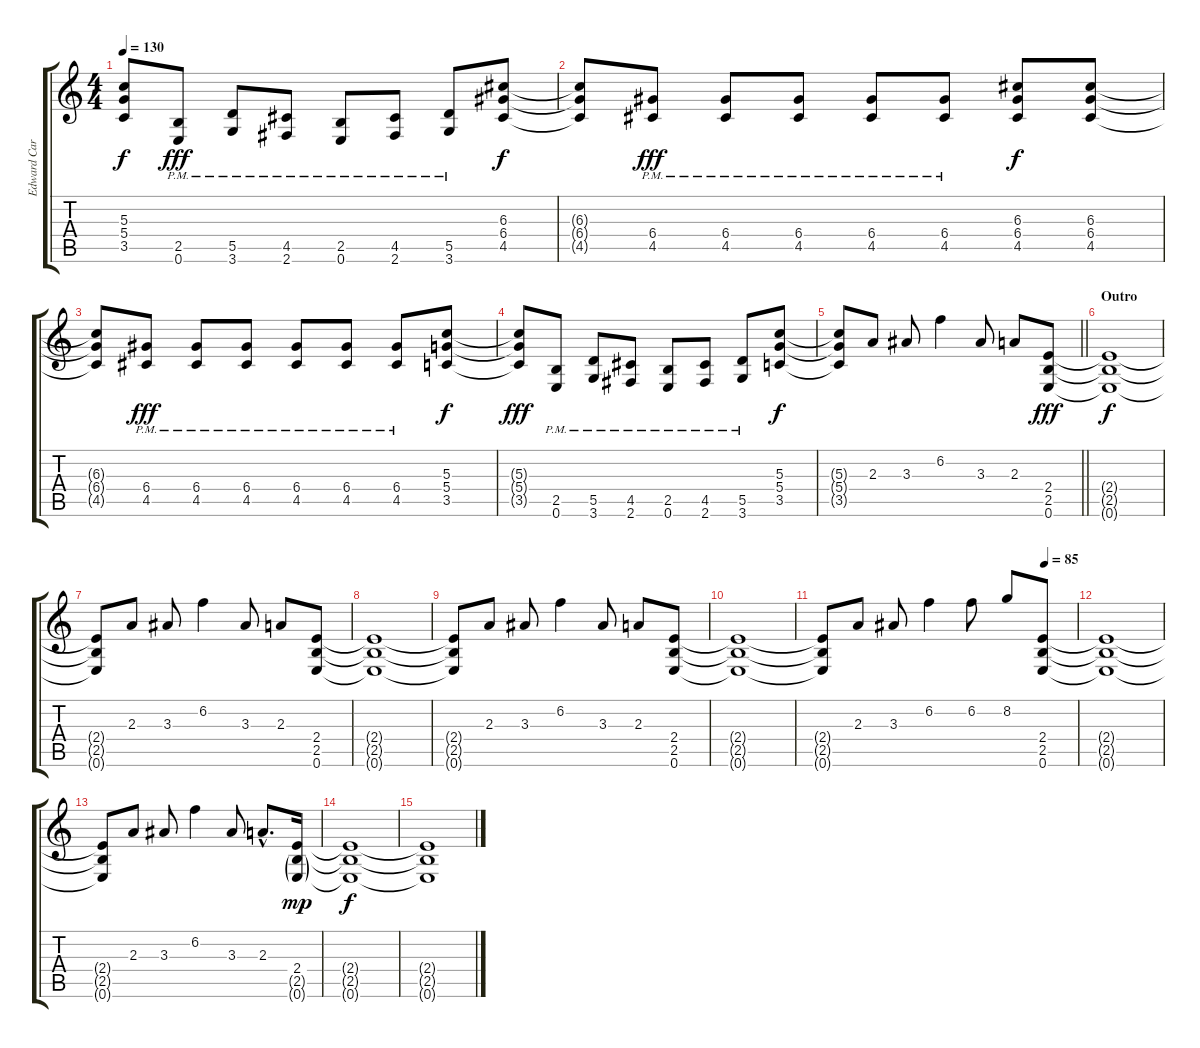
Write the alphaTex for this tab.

\track ("Edward Carlson" "Edward Car") {instrument electricguitarclean}
\staff {score tabs}
\tuning (E4 B3 G3 D3 A2 E2) {hide}
\ts (4 4)
\tempo 130
\clef g2
\ks c
(5.3{t} 5.4{t} 3.5{t}).8{dy f} (2.5{pm} 0.6{pm}).8{dy fff} (5.5{pm} 3.6{pm}).8 (4.5{pm} 2.6{pm}).8 (2.5{pm} 0.6{pm}).8 (4.5{pm} 2.6{pm}).8 (5.5{pm} 3.6{pm}).8 (6.3 6.4 4.5).8{dy f} |
(6.3{t} 6.4{t} 4.5{t}).8 (6.4{pm} 4.5{pm}).8{dy fff} (6.4{pm} 4.5{pm}).8 (6.4{pm} 4.5{pm}).8 (6.4{pm} 4.5{pm}).8 (6.4{pm} 4.5{pm}).8 (6.3 6.4 4.5).8{dy f} (6.3 6.4 4.5).8 |
(6.3{t} 6.4{t} 4.5{t}).8 (6.4{pm} 4.5{pm}).8{dy fff} (6.4{pm} 4.5{pm}).8 (6.4{pm} 4.5{pm}).8 (6.4{pm} 4.5{pm}).8 (6.4{pm} 4.5{pm}).8 (6.4{pm} 4.5{pm}).8 (5.3 5.4 3.5).8{dy f} |
(5.3{t} 5.4{t} 3.5{t}).8{dy fff} (2.5{pm} 0.6{pm}).8 (5.5{pm} 3.6{pm}).8 (4.5{pm} 2.6{pm}).8 (2.5{pm} 0.6{pm}).8 (4.5{pm} 2.6{pm}).8 (5.5{pm} 3.6{pm}).8 (5.3 5.4 3.5).8{dy f} |
\barLineRight lightlight
(5.3{t} 5.4{t} 3.5{t}).8 2.3.8 3.3.8 6.2.4 3.3.8 2.3.8 (2.4 2.5 0.6).8{dy fff} |
\section ("" "Outro")
(2.4{t} 2.5{t} 0.6{t}).1{dy f} |
(2.4{t} 2.5{t} 0.6{t}).8 2.3.8 3.3.8 6.2.4 3.3.8 2.3.8 (2.4 2.5 0.6).8 |
(2.4{t} 2.5{t} 0.6{t}).1 |
(2.4{t} 2.5{t} 0.6{t}).8 2.3.8 3.3.8 6.2.4 3.3.8 2.3.8 (2.4 2.5 0.6).8 |
(2.4{t} 2.5{t} 0.6{t}).1 |
\tempo (85 0.875)
(2.4{t} 2.5{t} 0.6{t}).8 2.3.8 3.3.8 6.2.4 6.2.8 8.2.8 (2.4 2.5 0.6).8 |
(2.4{t} 2.5{t} 0.6{t}).1 |
(2.4{t} 2.5{t} 0.6{t}).8 2.3.8 3.3.8 6.2.4 3.3.8 2.3{hac}.8{d} (2.4 2.5{g} 0.6{g}).16{dy mp} |
(2.4{t} 2.5{t} 0.6{t}).1{dy f volume 0} |
(2.4{t} 2.5{t} 0.6{t}).1
